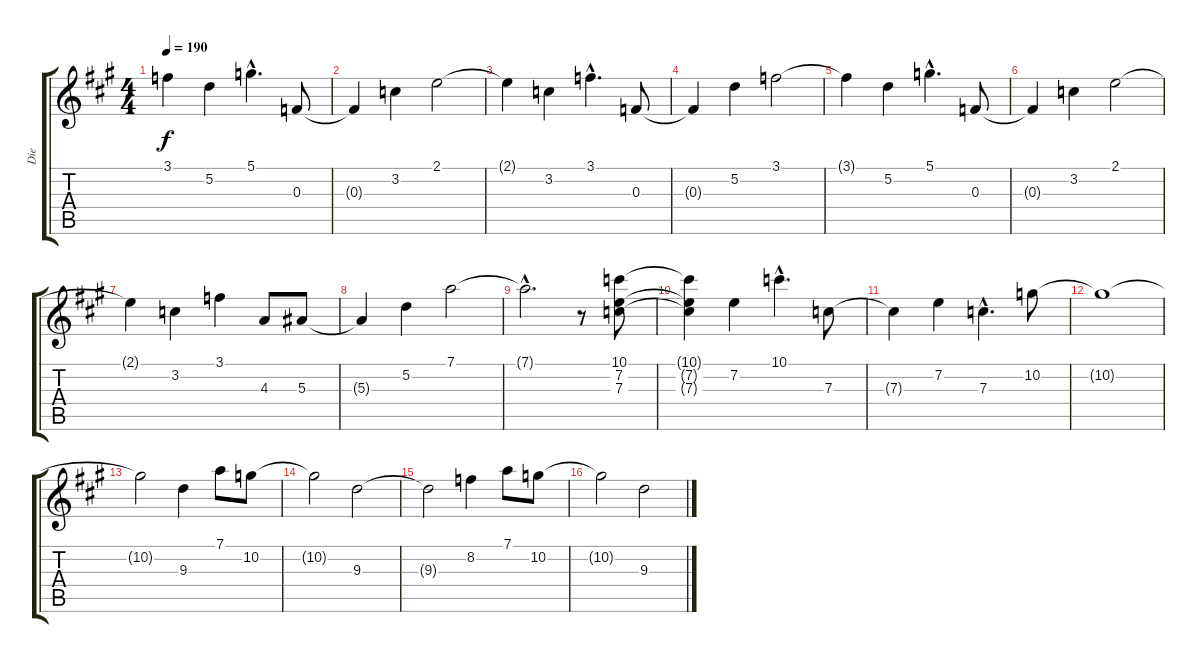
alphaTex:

\track ("Die" "Die") {instrument distortionguitar}
\staff {score tabs}
\tuning (D4 A3 F3 C3 G2 D2) {hide}
\ts (4 4)
\tempo 190
\clef g2
\ks a
3.1{t}.4{dy f} 5.2.4 5.1{hac}.4{d} 0.3.8 |
0.3{t}.4 3.2.4 2.1.2 |
2.1{t}.4 3.2.4 3.1{hac}.4{d} 0.3.8 |
0.3{t}.4 5.2.4 3.1.2 |
3.1{t}.4 5.2.4 5.1{hac}.4{d} 0.3.8 |
0.3{t}.4 3.2.4 2.1.2 |
2.1{t}.4 3.2.4 3.1.4 4.3.8 5.3.8 |
5.3{t}.4 5.2.4 7.1.2 |
7.1{hac t}.2{d} r.8 (10.1 7.2 7.3).8 |
(10.1{t} 7.2{t} 7.3{t}).4 7.2.4 10.1{hac}.4{d} 7.3.8 |
7.3{t}.4 7.2.4 7.3{hac}.4{d} 10.2.8 |
10.2{t}.1 |
10.2{t}.2 9.3.4 7.1.8 10.2.8 |
10.2{t}.2 9.3.2 |
9.3{t}.2 8.2.4 7.1.8 10.2.8 |
10.2{t}.2 9.3.2
